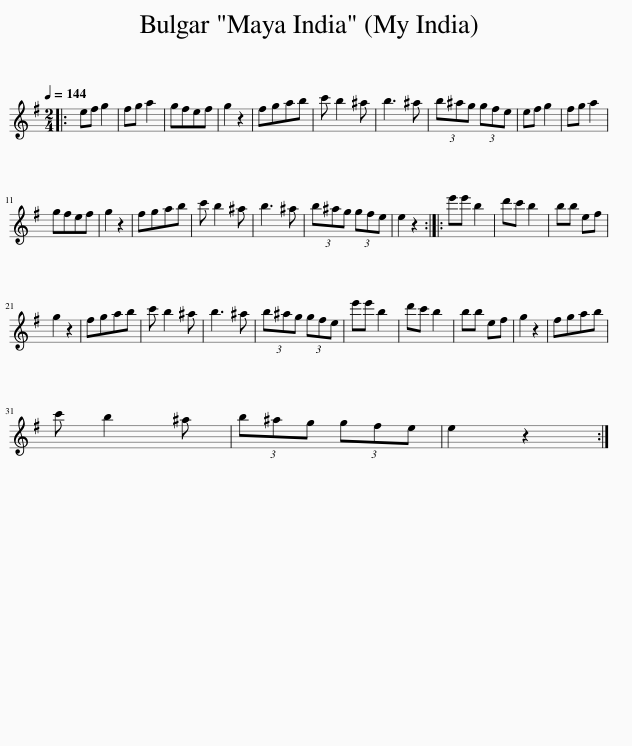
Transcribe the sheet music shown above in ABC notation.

X:1
L:1/8
Q:1/4=144
M:2/4
I:linebreak $
K:Emin
V:1 treble
V:1
|: ef g2 | fg a2 | gfef | g2 z2 | fgab | %5
 c' b2 ^a | b3 ^a | (3b^ag (3gfe | ef g2 | fg a2 |$ %10
 gfef | g2 z2 | fgab | c' b2 ^a | b3 ^a | %15
 (3b^ag (3gfe | e2 z2 :: e'e' b2 | d'c' b2 | bb ef |$ %20
 g2 z2 | fgab | c' b2 ^a | b3 ^a | (3b^ag (3gfe | %25
 e'e' b2 | d'c' b2 | bb ef | g2 z2 | fgab |$ %30
 c' b2 ^a | (3b^ag (3gfe | e2 z2 :| %33
